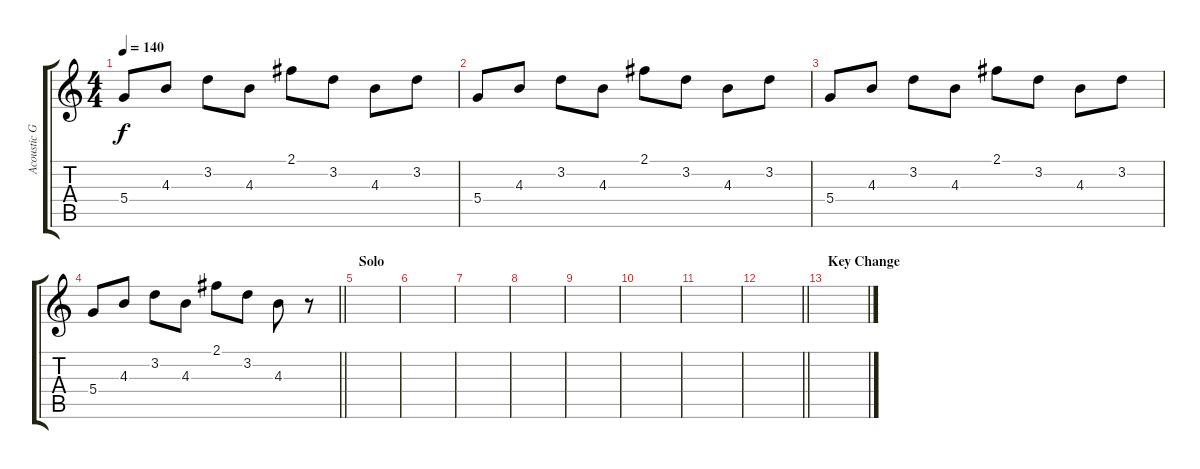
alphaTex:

\track ("Acoustic Guitar" "Acoustic G") {instrument acousticguitarsteel}
\staff {score tabs}
\tuning (E4 B3 G3 D3 A2 E2) {hide}
\ts (4 4)
\tempo 140
\clef g2
\ks c
5.4.8{dy f} 4.3.8 3.2.8 4.3.8 2.1.8 3.2.8 4.3.8 3.2.8 |
5.4.8 4.3.8 3.2.8 4.3.8 2.1.8 3.2.8 4.3.8 3.2.8 |
5.4.8 4.3.8 3.2.8 4.3.8 2.1.8 3.2.8 4.3.8 3.2.8 |
\barLineRight lightlight
5.4.8 4.3.8 3.2.8 4.3.8 2.1.8 3.2.8 4.3.8 r.8 |
\section ("" "Solo")
|
|
|
|
|
|
|
\barLineRight lightlight
|
\section ("" "Key Change")
